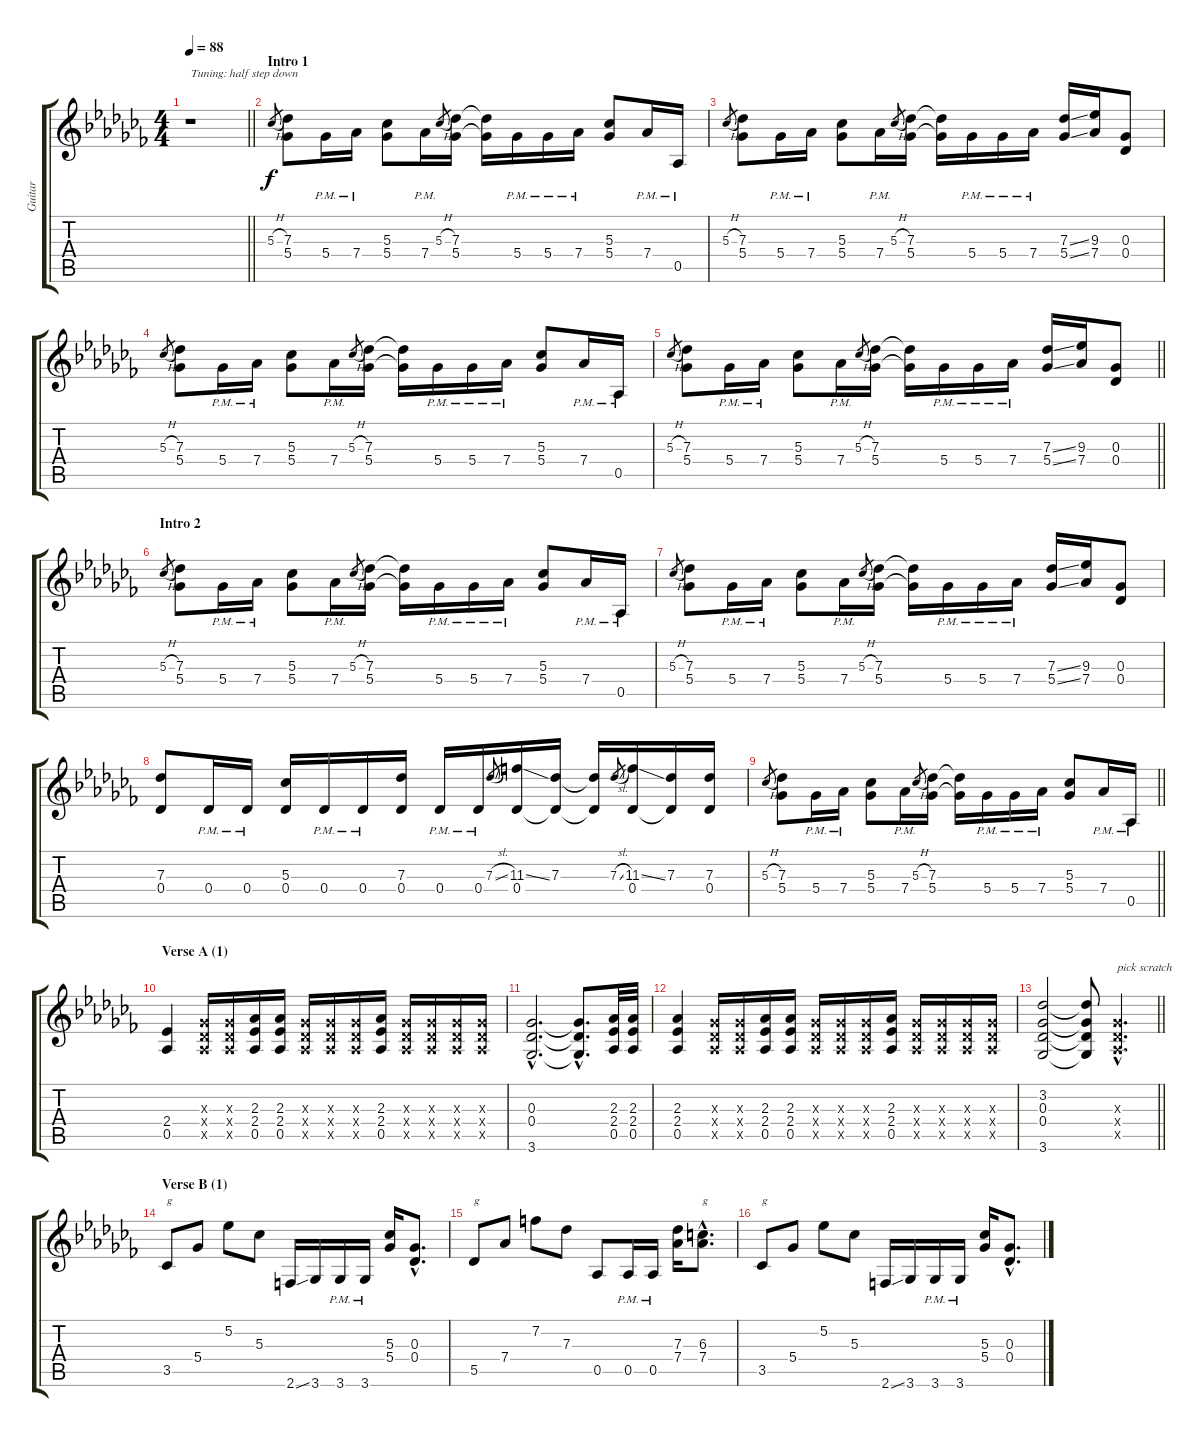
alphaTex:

\track ("Guitar" "Guitar") {instrument distortionguitar}
\staff {score tabs}
\tuning (Eb4 Bb3 Gb3 Db3 Ab2 Eb2) {hide}
\ts (4 4)
\tempo 88
\clef g2
\barLineRight lightlight
\ks abminor
r.1{txt "Tuning: half step down" dy f instrument distortionguitar} |
\section ("" "Intro 1")
5.3{h}.8{gr} (7.3 5.4).8 5.4{pm}.16 7.4{pm}.16 (5.3 5.4).8 7.4{pm}.16 5.3{h}.8{gr} (7.3 5.4).16 (7.3{t} 5.4{t}).16 5.4{pm}.16 5.4{pm}.16 7.4{pm}.16 (5.3 5.4).8 7.4{pm}.16 0.5{pm}.16 |
5.3{h}.8{gr} (7.3 5.4).8 5.4{pm}.16 7.4{pm}.16 (5.3 5.4).8 7.4{pm}.16 5.3{h}.8{gr} (7.3 5.4).16 (7.3{t} 5.4{t}).16 5.4{pm}.16 5.4{pm}.16 7.4{pm}.16 (7.3{ss} 5.4{ss}).16 (9.3 7.4).16 (0.3 0.4).8 |
5.3{h}.8{gr} (7.3 5.4).8 5.4{pm}.16 7.4{pm}.16 (5.3 5.4).8 7.4{pm}.16 5.3{h}.8{gr} (7.3 5.4).16 (7.3{t} 5.4{t}).16 5.4{pm}.16 5.4{pm}.16 7.4{pm}.16 (5.3 5.4).8 7.4{pm}.16 0.5{pm}.16 |
\barLineRight lightlight
5.3{h}.8{gr} (7.3 5.4).8 5.4{pm}.16 7.4{pm}.16 (5.3 5.4).8 7.4{pm}.16 5.3{h}.8{gr} (7.3 5.4).16 (7.3{t} 5.4{t}).16 5.4{pm}.16 5.4{pm}.16 7.4{pm}.16 (7.3{ss} 5.4{ss}).16 (9.3 7.4).16 (0.3 0.4).8 |
\section ("" "Intro 2")
5.3{h}.8{gr} (7.3 5.4).8 5.4{pm}.16 7.4{pm}.16 (5.3 5.4).8 7.4{pm}.16 5.3{h}.8{gr} (7.3 5.4).16 (7.3{t} 5.4{t}).16 5.4{pm}.16 5.4{pm}.16 7.4{pm}.16 (5.3 5.4).8 7.4{pm}.16 0.5{pm}.16 |
5.3{h}.8{gr} (7.3 5.4).8 5.4{pm}.16 7.4{pm}.16 (5.3 5.4).8 7.4{pm}.16 5.3{h}.8{gr} (7.3 5.4).16 (7.3{t} 5.4{t}).16 5.4{pm}.16 5.4{pm}.16 7.4{pm}.16 (7.3{ss} 5.4{ss}).16 (9.3 7.4).16 (0.3 0.4).8 |
(7.3 0.4).8 0.4{pm}.16 0.4{pm}.16 (5.3 0.4).16 0.4{pm}.16 0.4{pm}.16 (7.3 0.4).16 0.4{pm}.16 0.4{pm}.16 7.3{sl}.8{gr} (11.3{ss} 0.4).16 (7.3 0.4{t}).16 (7.3{t} 0.4{t}).16 7.3{sl}.8{gr} (11.3{ss} 0.4).16 (7.3 0.4{t}).16 (7.3 0.4).16 |
\barLineRight lightlight
5.3{h}.8{gr} (7.3 5.4).8 5.4{pm}.16 7.4{pm}.16 (5.3 5.4).8 7.4{pm}.16 5.3{h}.8{gr} (7.3 5.4).16 (7.3{t} 5.4{t}).16 5.4{pm}.16 5.4{pm}.16 7.4{pm}.16 (5.3 5.4).8 7.4{pm}.16 0.5{pm}.16 |
\section ("" "Verse A (1)")
(2.4 0.5).4 (0.3{x} 0.4{x} 0.5{x}).16 (0.3{x} 0.4{x} 0.5{x}).16 (2.3 2.4 0.5).16 (2.3 2.4 0.5).16 (0.3{x} 0.4{x} 0.5{x}).16 (0.3{x} 0.4{x} 0.5{x}).16 (0.3{x} 0.4{x} 0.5{x}).16 (2.3 2.4 0.5).16 (0.3{x} 0.4{x} 0.5{x}).16 (0.3{x} 0.4{x} 0.5{x}).16 (0.3{x} 0.4{x} 0.5{x}).16 (0.3{x} 0.4{x} 0.5{x}).16 |
(0.3{hac} 0.4{hac} 3.6{hac}).2{d} (0.3{hac t} 0.4{hac t} 3.6{hac t}).8{d} (2.3 2.4 0.5).32 (2.3 2.4 0.5).32 |
(2.3 2.4 0.5).4 (0.3{x} 0.4{x} 0.5{x}).16 (0.3{x} 0.4{x} 0.5{x}).16 (2.3 2.4 0.5).16 (2.3 2.4 0.5).16 (0.3{x} 0.4{x} 0.5{x}).16 (0.3{x} 0.4{x} 0.5{x}).16 (0.3{x} 0.4{x} 0.5{x}).16 (2.3 2.4 0.5).16 (0.3{x} 0.4{x} 0.5{x}).16 (0.3{x} 0.4{x} 0.5{x}).16 (0.3{x} 0.4{x} 0.5{x}).16 (0.3{x} 0.4{x} 0.5{x}).16 |
\barLineRight lightlight
(3.2 0.3 0.4 3.6).2 (3.2{t} 0.3{t} 0.4{t} 3.6{t}).8 (0.3{hac x} 0.4{hac x} 0.5{hac x}).4{d txt "pick scratch"} |
\section ("" "Verse B (1)")
3.5.8{txt "g"} 5.4.8 5.2.8 5.3.8 2.6{ss}.16 3.6.16 3.6{pm}.16 3.6{pm}.16 (5.3 5.4).16 (0.3{hac} 0.4{hac}).8{d} |
5.5.8{txt "g"} 7.4.8 7.2.8 7.3.8 0.5.8 0.5{pm}.16 0.5{pm}.16 (7.3 7.4).16 (6.3{hac} 7.4{hac}).8{d txt "g"} |
3.5.8{txt "g"} 5.4.8 5.2.8 5.3.8 2.6{ss}.16 3.6.16 3.6{pm}.16 3.6{pm}.16 (5.3 5.4).16 (0.3{hac} 0.4{hac}).8{d}
